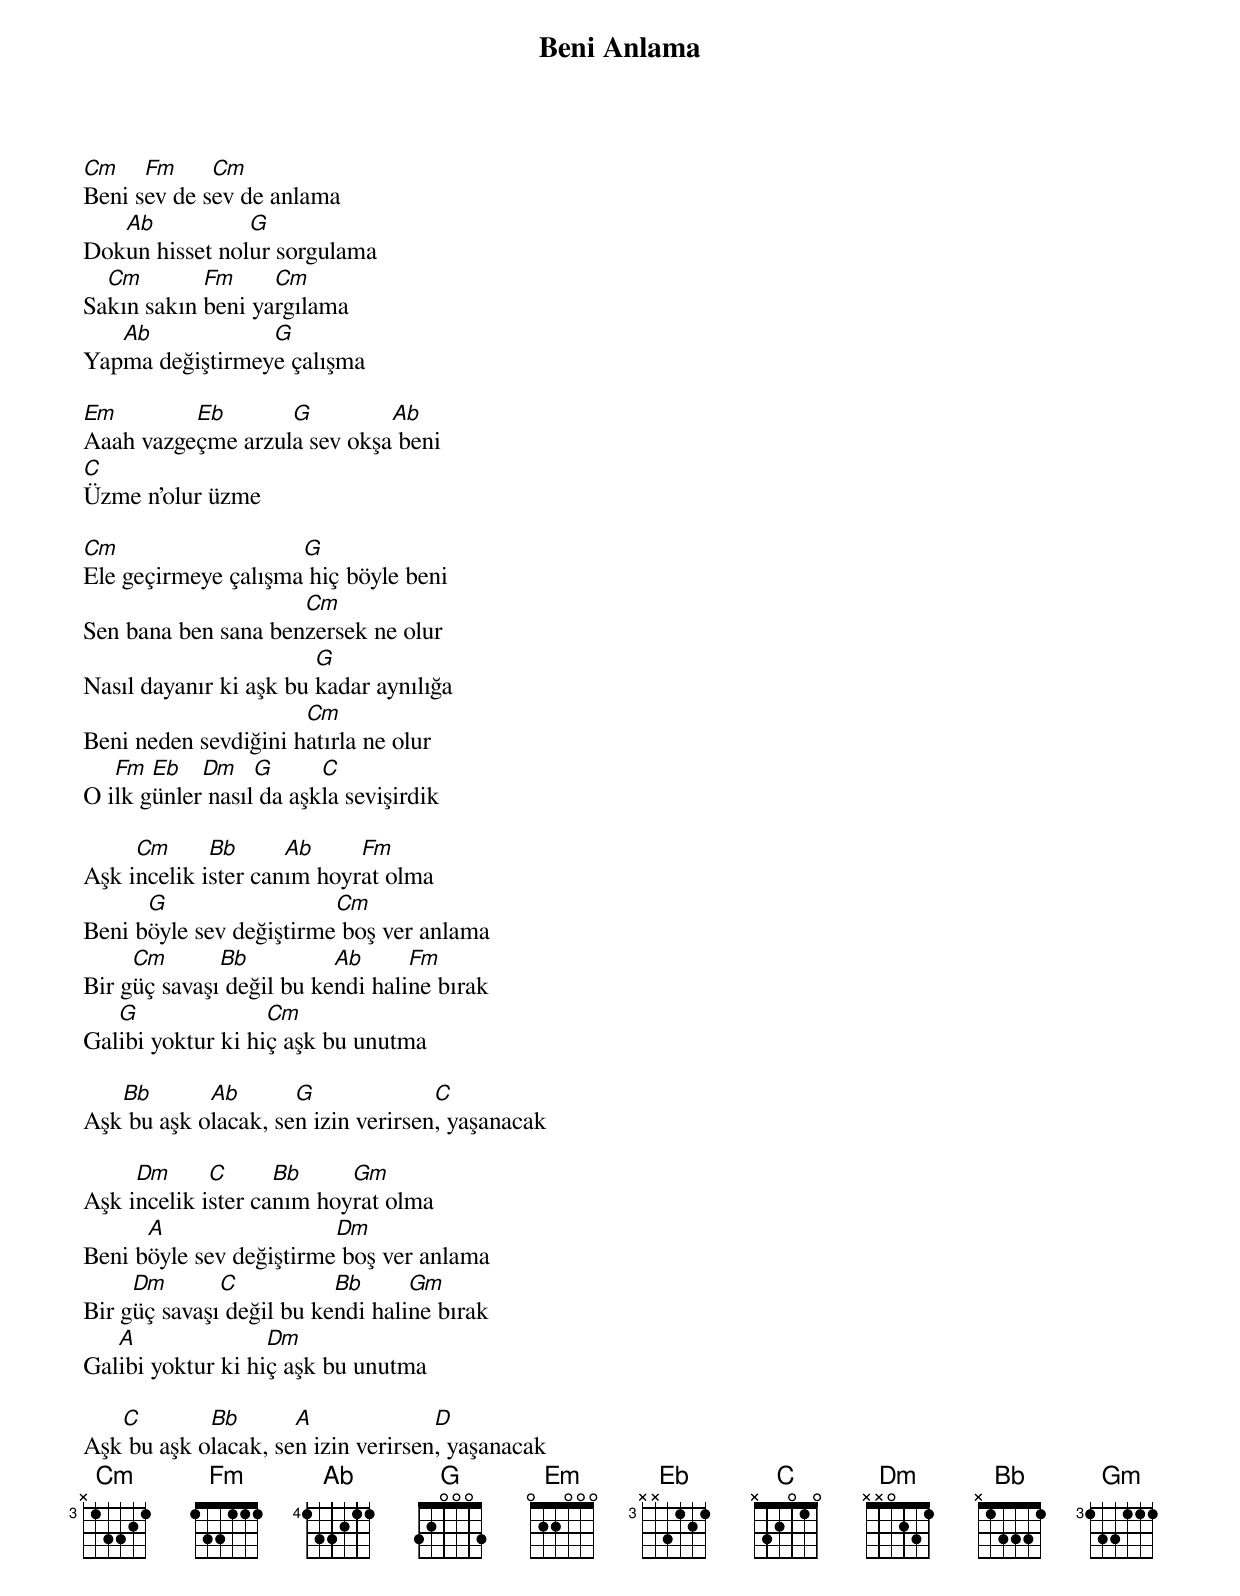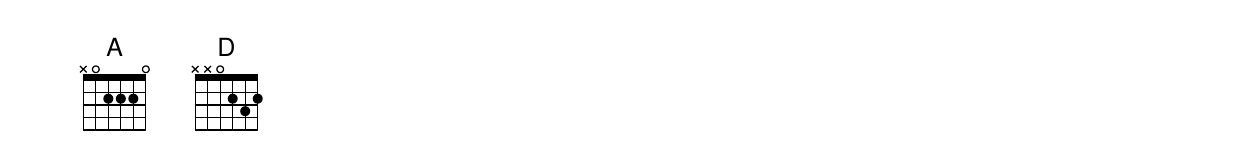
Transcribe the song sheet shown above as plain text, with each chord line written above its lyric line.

{title: Beni Anlama}
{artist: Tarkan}

Cm    Fm     Cm
Beni sev de sev de anlama
   Ab           G
Dokun hisset nolur sorgulama
  Cm        Fm     Cm
Sakın sakın beni yargılama
   Ab            G
Yapma değiştirmeye çalışma

Em        Eb       G         Ab
Aaah vazgeçme arzula sev okşa beni
C
Üzme n'olur üzme

Cm                   G
Ele geçirmeye çalışma hiç böyle beni
                     Cm
Sen bana ben sana benzersek ne olur
                        G
Nasıl dayanır ki aşk bu kadar aynılığa
                      Cm
Beni neden sevdiğini hatırla ne olur
   Fm  Eb   Dm    G      C
O ilk günler nasıl da aşkla sevişirdik

     Cm      Bb      Ab     Fm
Aşk incelik ister canım hoyrat olma
      G                  Cm
Beni böyle sev değiştirme boş ver anlama
     Cm       Bb          Ab      Fm
Bir güç savaşı değil bu kendi haline bırak
   G               Cm
Galibi yoktur ki hiç aşk bu unutma

   Bb       Ab       G              C
Aşk bu aşk olacak, sen izin verirsen, yaşanacak

     Dm      C      Bb     Gm
Aşk incelik ister canım hoyrat olma
      A                  Dm
Beni böyle sev değiştirme boş ver anlama
     Dm       C           Bb      Gm
Bir güç savaşı değil bu kendi haline bırak
   A               Dm
Galibi yoktur ki hiç aşk bu unutma

   C        Bb       A              D
Aşk bu aşk olacak, sen izin verirsen, yaşanacak
